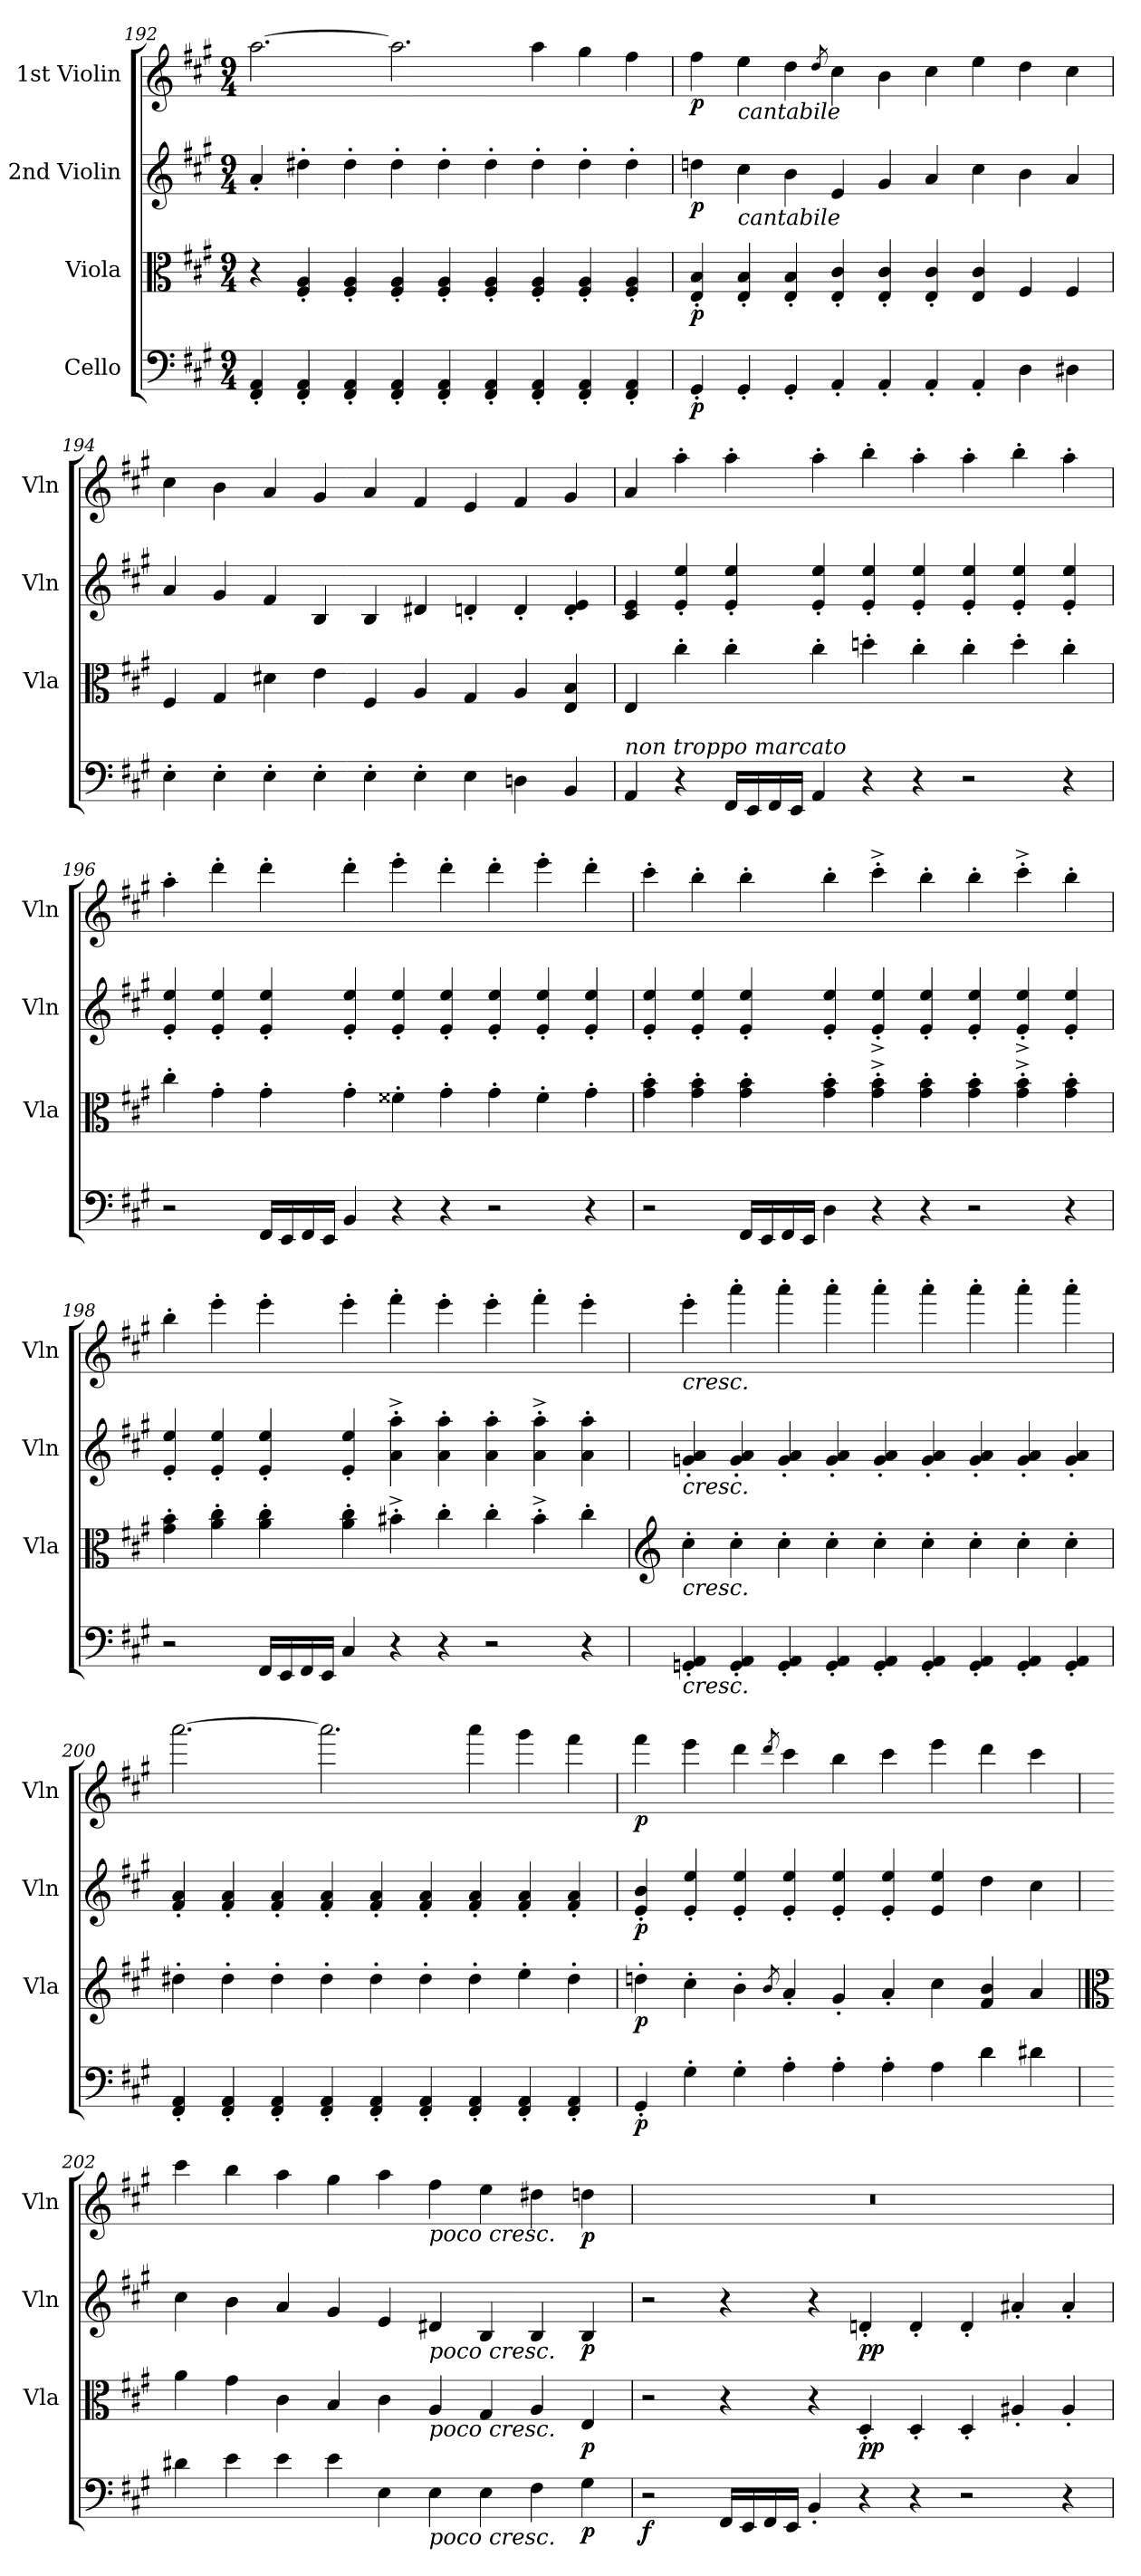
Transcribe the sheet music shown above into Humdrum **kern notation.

**kern	**dynam	**kern	**dynam	**kern	**dynam	**kern	**dynam
*part4	*part4	*part3	*part3	*part2	*part2	*part1	*part1
*staff4	*staff4	*staff3	*staff3	*staff2	*staff2	*staff1	*staff1
*I"Cello	*	*I"Viola	*	*I"2nd Violin	*	*I"1st Violin	*
*	*	*I'Vla	*	*I'Vln	*	*I'Vln	*
*clefF4	*	*clefC3	*	*clefG2	*	*clefG2	*
*k[f#c#g#]	*	*k[f#c#g#]	*	*k[f#c#g#]	*	*k[f#c#g#]	*
*M9/4	*	*M9/4	*	*M9/4	*	*M9/4	*
=192	=192	=192	=192	=192	=192	=192	=192
4FF#/' 4AA/'	.	4r	.	4a'/	.	[2.aa\	.
4FF#/' 4AA/'	.	4F#/' 4A/'	.	4dd#X'\	.	.	.
4FF#/' 4AA/'	.	4F#/' 4A/'	.	4dd#'\	.	.	.
4FF#/' 4AA/'	.	4F#/' 4A/'	.	4dd#'\	.	2.aa\]	.
4FF#/' 4AA/'	.	4F#/' 4A/'	.	4dd#'\	.	.	.
4FF#/' 4AA/'	.	4F#/' 4A/'	.	4dd#'\	.	.	.
4FF#/' 4AA/'	.	4F#/' 4A/'	.	4dd#'\	.	4aa\	.
4FF#/' 4AA/'	.	4F#/' 4A/'	.	4dd#'\	.	4gg#\	.
4FF#/' 4AA/'	.	4F#/' 4A/'	.	4dd#'\	.	4ff#\	.
=193	=193	=193	=193	=193	=193	=193	=193
!	!LO:DY:b	!	!LO:DY:b	!	!LO:DY:b	!	!LO:DY:b
4GG#'/	p	4E/' 4B/'	p	4ddn\	p	4ff#\	p
!	!	!	!	!	!	!LO:TX:b:i:t=cantabile	!
!	!	!	!	!LO:TX:b:i:t=cantabile	!	!	!
4GG#'/	.	4E/' 4B/'	.	4cc#\	.	4ee\	.
4GG#'/	.	4E/' 4B/'	.	4b\	.	4dd\	.
.	.	.	.	.	.	8qdd/	.
4AA'/	.	4E/' 4c#/'	.	4e/	.	4cc#\	.
4AA'/	.	4E/' 4c#/'	.	4g#/	.	4b\	.
4AA'/	.	4E/' 4c#/'	.	4a/	.	4cc#\	.
4AA'/	.	4E/ 4c#/	.	4cc#\	.	4ee\	.
4D\	.	4F#/	.	4b\	.	4dd\	.
4D#X\	.	4F#/	.	4a/	.	4cc#\	.
!!LO:LB:g=z
=194	=194	=194	=194	=194	=194	=194	=194
4E'\	.	4F#/	.	4a/	.	4cc#\	.
4E'\	.	4G#/	.	4g#/	.	4b\	.
4E'\	.	4d#X\	.	4f#/	.	4a/	.
4E'\	.	4e\	.	4B/	.	4g#/	.
4E'\	.	4F#/	.	4B/	.	4a/	.
4E'\	.	4A/	.	4d#X/	.	4f#/	.
4E\	.	4G#/	.	4dn'/	.	4e/	.
4Dn\	.	4A/	.	4d'/	.	4f#/	.
4BB/	.	4E/ 4B/	.	4d/' 4e/'	.	4g#/	.
!!LO:PB:g=z
=195	=195	=195	=195	=195	=195	=195	=195
!LO:TX:a:i:t=non troppo marcato	!	!	!	!	!	!	!
4AA/	.	4E/	.	4c#/ 4e/	.	4a/	.
4r	.	4cc#'\	.	4e/' 4ee/'	.	4aa'\	.
16FF#/LL	.	4cc#'\	.	4e/' 4ee/'	.	4aa'\	.
16EE/	.	.	.	.	.	.	.
16FF#/	.	.	.	.	.	.	.
16EE/JJ	.	.	.	.	.	.	.
4AA/	.	4cc#'\	.	4e/' 4ee/'	.	4aa'\	.
4r	.	4ddn'\	.	4e/' 4ee/'	.	4bb'\	.
4r	.	4cc#'\	.	4e/' 4ee/'	.	4aa'\	.
2r	.	4cc#'\	.	4e/' 4ee/'	.	4aa'\	.
.	.	4dd'\	.	4e/' 4ee/'	.	4bb'\	.
4r	.	4cc#'\	.	4e/' 4ee/'	.	4aa'\	.
=196	=196	=196	=196	=196	=196	=196	=196
2r	.	4cc#'\	.	4e/' 4ee/'	.	4aa'\	.
.	.	4g#'\	.	4e/' 4ee/'	.	4ddd'\	.
16FF#/LL	.	4g#'\	.	4e/' 4ee/'	.	4ddd'\	.
16EE/	.	.	.	.	.	.	.
16FF#/	.	.	.	.	.	.	.
16EE/JJ	.	.	.	.	.	.	.
4BB/	.	4g#'\	.	4e/' 4ee/'	.	4ddd'\	.
4r	.	4f##X'\	.	4e/' 4ee/'	.	4eee'\	.
4r	.	4g#'\	.	4e/' 4ee/'	.	4ddd'\	.
2r	.	4g#'\	.	4e/' 4ee/'	.	4ddd'\	.
.	.	4f##'\	.	4e/' 4ee/'	.	4eee'\	.
4r	.	4g#'\	.	4e/' 4ee/'	.	4ddd'\	.
!!LO:LB:g=z
=197	=197	=197	=197	=197	=197	=197	=197
2r	.	4g#\' 4b\'	.	4e/' 4ee/'	.	4ccc#'\	.
.	.	4g#\' 4b\'	.	4e/' 4ee/'	.	4bb'\	.
16FF#/LL	.	4g#\' 4b\'	.	4e/' 4ee/'	.	4bb'\	.
16EE/	.	.	.	.	.	.	.
16FF#/	.	.	.	.	.	.	.
16EE/JJ	.	.	.	.	.	.	.
4D\	.	4g#\' 4b\'	.	4e/' 4ee/'	.	4bb'\	.
4r	.	4g#\'^ 4b\'^	.	4e/'^ 4ee/'^	.	4ccc#'^\	.
4r	.	4g#\' 4b\'	.	4e/' 4ee/'	.	4bb'\	.
2r	.	4g#\' 4b\'	.	4e/' 4ee/'	.	4bb'\	.
.	.	4g#\'^ 4b\'^	.	4e/'^ 4ee/'^	.	4ccc#'^\	.
4r	.	4g#\' 4b\'	.	4e/' 4ee/'	.	4bb'\	.
=198	=198	=198	=198	=198	=198	=198	=198
2r	.	4g#\' 4b\'	.	4e/' 4ee/'	.	4bb'\	.
.	.	4a\' 4cc#\'	.	4e/' 4ee/'	.	4eee'\	.
16FF#/LL	.	4a\' 4cc#\'	.	4e/' 4ee/'	.	4eee'\	.
16EE/	.	.	.	.	.	.	.
16FF#/	.	.	.	.	.	.	.
16EE/JJ	.	.	.	.	.	.	.
4C#/	.	4a\' 4cc#\'	.	4e/' 4ee/'	.	4eee'\	.
4r	.	4b#X'^\	.	4a\'^ 4aa\'^	.	4fff#'\	.
4r	.	4cc#'\	.	4a\' 4aa\'	.	4eee'\	.
2r	.	4cc#'\	.	4a\' 4aa\'	.	4eee'\	.
.	.	4b#'^\	.	4a\'^ 4aa\'^	.	4fff#'\	.
4r	.	4cc#'\	.	4a\' 4aa\'	.	4eee'\	.
!!LO:PB:g=z
=199	=199	=199	=199	=199	=199	=199	=199
*	*	*clefG2	*	*	*	*	*
!	!	!	!	!	!	!LO:TX:b:i:t=cresc.	!
!	!	!	!	!LO:TX:b:i:t=cresc.	!	!	!
!	!	!LO:TX:b:i:t=cresc.	!	!	!	!	!
!LO:TX:b:i:t=cresc.	!	!	!	!	!	!	!
4GGn/' 4AA/'	.	4cc#'\	.	4gn/' 4a/'	.	4eee'\	.
4GG/' 4AA/'	.	4cc#'\	.	4g/' 4a/'	.	4aaa'\	.
4GG/' 4AA/'	.	4cc#'\	.	4g/' 4a/'	.	4aaa'\	.
4GG/' 4AA/'	.	4cc#'\	.	4g/' 4a/'	.	4aaa'\	.
4GG/' 4AA/'	.	4cc#'\	.	4g/' 4a/'	.	4aaa'\	.
4GG/' 4AA/'	.	4cc#'\	.	4g/' 4a/'	.	4aaa'\	.
4GG/' 4AA/'	.	4cc#'\	.	4g/' 4a/'	.	4aaa'\	.
4GG/' 4AA/'	.	4cc#'\	.	4g/' 4a/'	.	4aaa'\	.
4GG/' 4AA/'	.	4cc#'\	.	4g/' 4a/'	.	4aaa'\	.
=200	=200	=200	=200	=200	=200	=200	=200
4FF#/' 4AA/'	.	4dd#X'\	.	4f#/' 4a/'	.	[2.aaa\	.
4FF#/' 4AA/'	.	4dd#'\	.	4f#/' 4a/'	.	.	.
4FF#/' 4AA/'	.	4dd#'\	.	4f#/' 4a/'	.	.	.
4FF#/' 4AA/'	.	4dd#'\	.	4f#/' 4a/'	.	2.aaa\]	.
4FF#/' 4AA/'	.	4dd#'\	.	4f#/' 4a/'	.	.	.
4FF#/' 4AA/'	.	4dd#'\	.	4f#/' 4a/'	.	.	.
4FF#/' 4AA/'	.	4dd#'\	.	4f#/' 4a/'	.	4aaa\	.
4FF#/' 4AA/'	.	4ee'\	.	4f#/' 4a/'	.	4ggg#\	.
4FF#/' 4AA/'	.	4dd#'\	.	4f#/' 4a/'	.	4fff#\	.
=201	=201	=201	=201	=201	=201	=201	=201
!	!LO:DY:b	!	!LO:DY:b	!	!LO:DY:b	!	!LO:DY:b
4GG#'/	p	4ddn'\	p	4e/' 4b/'	p	4fff#\	p
4G#'\	.	4cc#'\	.	4e/' 4ee/'	.	4eee\	.
4G#'\	.	4b'\	.	4e/' 4ee/'	.	4ddd\	.
.	.	8qb/	.	.	.	8qddd/	.
4A'\	.	4a'/	.	4e/' 4ee/'	.	4ccc#\	.
4A'\	.	4g#'/	.	4e/' 4ee/'	.	4bb\	.
4A'\	.	4a'/	.	4e/' 4ee/'	.	4ccc#\	.
4A\	.	4cc#\	.	4e/ 4ee/	.	4eee\	.
4d\	.	4f#/ 4b/	.	4dd\	.	4ddd\	.
4d#X\	.	4a/	.	4cc#\	.	4ccc#\	.
!!LO:LB:g=z
=202	=202	=202	=202	=202	=202	=202	=202
*	*	*clefC3	*	*	*	*	*
4d#X\	.	4a\	.	4cc#\	.	4ccc#\	.
4e\	.	4g#\	.	4b\	.	4bb\	.
4e\	.	4c#\	.	4a/	.	4aa\	.
4e\	.	4B/	.	4g#/	.	4gg#\	.
4E\	.	4c#\	.	4e/	.	4aa\	.
!	!	!	!	!	!	!LO:TX:b:i:t=poco cresc.	!
!	!	!	!	!LO:TX:b:i:t=poco cresc.	!	!	!
!	!	!LO:TX:b:i:t=poco cresc.	!	!	!	!	!
!LO:TX:b:i:t=poco cresc.	!	!	!	!	!	!	!
4E\	.	4A/	.	4d#X/	.	4ff#\	.
4E\	.	4G#/	.	4B/	.	4ee\	.
4F#\	.	4A/	.	4B/	.	4dd#X\	.
!	!LO:DY:b	!	!LO:DY:b	!	!LO:DY:b	!	!LO:DY:b
4G#\	p	4E/	p	4B/	p	4ddn\	p
!!LO:LB:g=z
=203	=203	=203	=203	=203	=203	=203	=203
!	!LO:DY:b	!	!	!	!	!	!
2r	f	2r	.	2r	.	4%9r	.
16FF#/LL	.	4r	.	4r	.	.	.
16EE/	.	.	.	.	.	.	.
16FF#/	.	.	.	.	.	.	.
16EE/JJ	.	.	.	.	.	.	.
4BB'/	.	4r	.	4r	.	.	.
!	!	!	!LO:DY:b	!	!LO:DY:b	!	!
4r	.	4D'/	pp	4dn'/	pp	.	.
4r	.	4D'/	.	4d'/	.	.	.
2r	.	4D'/	.	4d'/	.	.	.
.	.	4A#X'/	.	4a#X'/	.	.	.
4r	.	4A#'/	.	4a#'/	.	.	.
=	=	=	=	=	=	=	=
*-	*-	*-	*-	*-	*-	*-	*-
